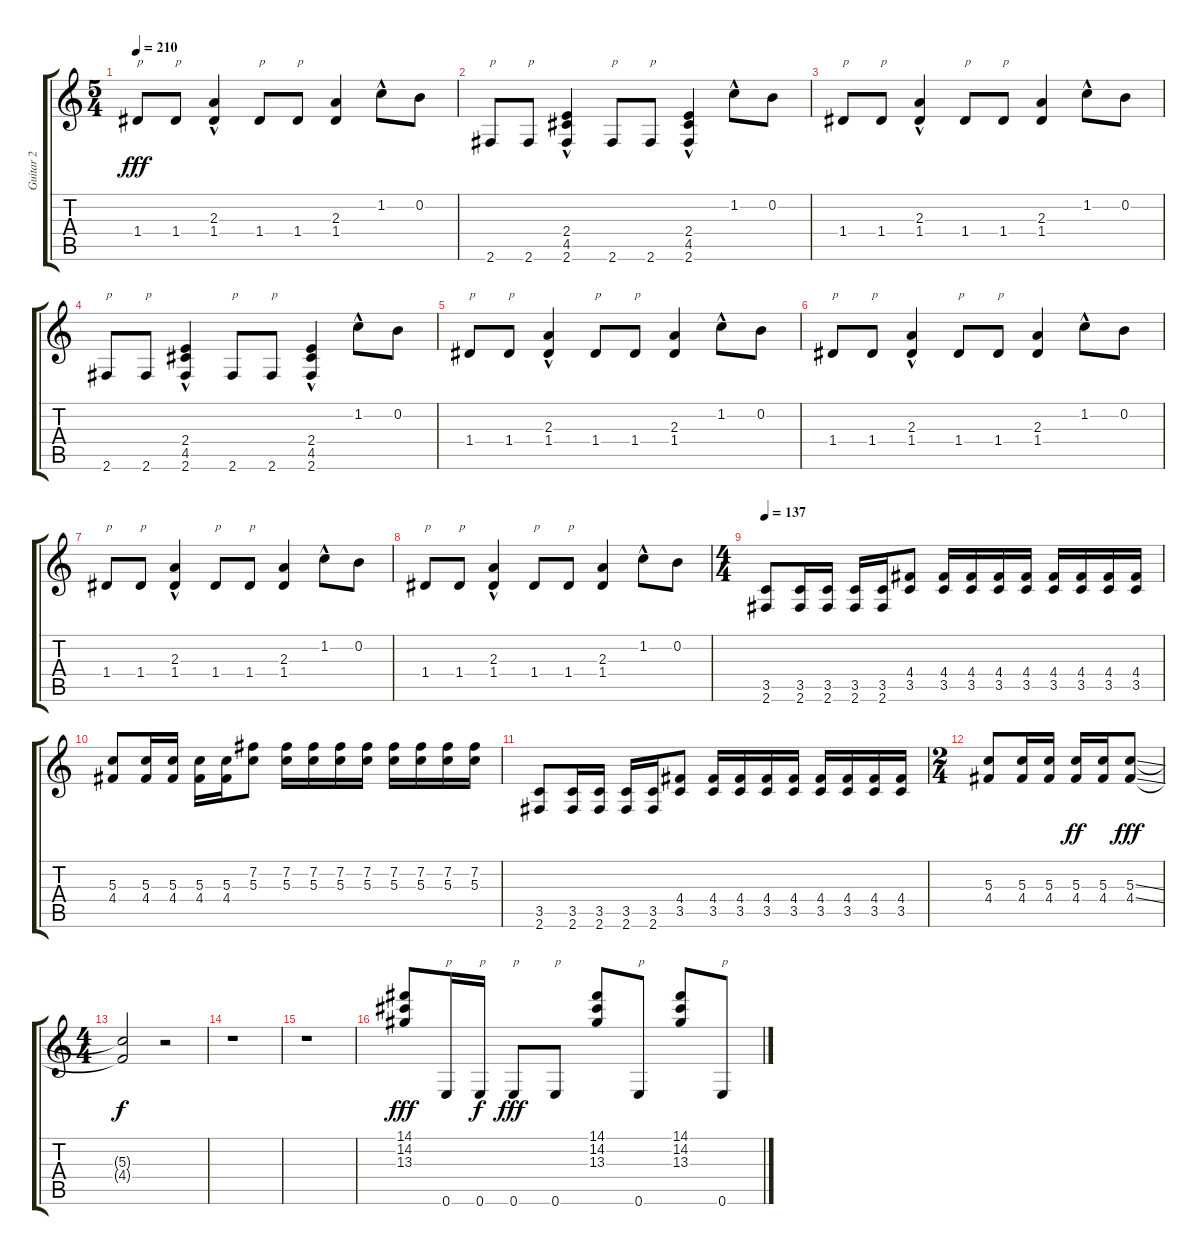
\track ("Guitar 2" "Guitar 2") {instrument distortionguitar}
\staff {score tabs}
\tuning (E4 B3 G3 D3 A2 E2) {hide}
\ts (5 4)
\tempo 210
\clef g2
\ks c
1.4.8{txt "p" dy fff} 1.4.8{txt "p"} (2.3 1.4{hac}).4 1.4.8{txt "p"} 1.4.8{txt "p"} (2.3 1.4).4 1.2{hac}.8 0.2.8 |
2.6.8{txt "p"} 2.6.8{txt "p"} (2.4 4.5 2.6{hac}).4 2.6.8{txt "p"} 2.6.8{txt "p"} (2.4 4.5 2.6{hac}).4 1.2{hac}.8 0.2.8 |
1.4.8{txt "p"} 1.4.8{txt "p"} (2.3 1.4{hac}).4 1.4.8{txt "p"} 1.4.8{txt "p"} (2.3 1.4).4 1.2{hac}.8 0.2.8 |
2.6.8{txt "p"} 2.6.8{txt "p"} (2.4 4.5 2.6{hac}).4 2.6.8{txt "p"} 2.6.8{txt "p"} (2.4 4.5 2.6{hac}).4 1.2{hac}.8 0.2.8 |
1.4.8{txt "p"} 1.4.8{txt "p"} (2.3 1.4{hac}).4 1.4.8{txt "p"} 1.4.8{txt "p"} (2.3 1.4).4 1.2{hac}.8 0.2.8 |
1.4.8{txt "p"} 1.4.8{txt "p"} (2.3 1.4{hac}).4 1.4.8{txt "p"} 1.4.8{txt "p"} (2.3 1.4).4 1.2{hac}.8 0.2.8 |
1.4.8{txt "p"} 1.4.8{txt "p"} (2.3 1.4{hac}).4 1.4.8{txt "p"} 1.4.8{txt "p"} (2.3 1.4).4 1.2{hac}.8 0.2.8 |
1.4.8{txt "p"} 1.4.8{txt "p"} (2.3 1.4{hac}).4 1.4.8{txt "p"} 1.4.8{txt "p"} (2.3 1.4).4 1.2{hac}.8 0.2.8 |
\ts (4 4)
\tempo 137
(3.5 2.6).8 (3.5 2.6).16 (3.5 2.6).16 (3.5 2.6).16 (3.5 2.6).16 (4.4 3.5).8 (4.4 3.5).16 (4.4 3.5).16 (4.4 3.5).16 (4.4 3.5).16 (4.4 3.5).16 (4.4 3.5).16 (4.4 3.5).16 (4.4 3.5).16 |
(5.3 4.4).8 (5.3 4.4).16 (5.3 4.4).16 (5.3 4.4).16 (5.3 4.4).16 (7.2 5.3).8 (7.2 5.3).16 (7.2 5.3).16 (7.2 5.3).16 (7.2 5.3).16 (7.2 5.3).16 (7.2 5.3).16 (7.2 5.3).16 (7.2 5.3).16 |
(3.5 2.6).8 (3.5 2.6).16 (3.5 2.6).16 (3.5 2.6).16 (3.5 2.6).16 (4.4 3.5).8 (4.4 3.5).16 (4.4 3.5).16 (4.4 3.5).16 (4.4 3.5).16 (4.4 3.5).16 (4.4 3.5).16 (4.4 3.5).16 (4.4 3.5).16 |
\ts (2 4)
(5.3 4.4).8 (5.3 4.4).16 (5.3 4.4).16 (5.3 4.4).16{dy ff} (5.3 4.4).16 (5.3{ss} 4.4{ss}).8{dy fff} |
\ts (4 4)
(5.3{t} 4.4{t}).2{dy f} r.2 |
r.1 |
r.1 |
(14.1 14.2 13.3).8{dy fff} 0.6.16{txt "p"} 0.6.16{txt "p" dy f} 0.6.8{txt "p" dy fff} 0.6.8{txt "p"} (14.1 14.2 13.3).8 0.6.8{txt "p"} (14.1 14.2 13.3).8 0.6.8{txt "p"}
